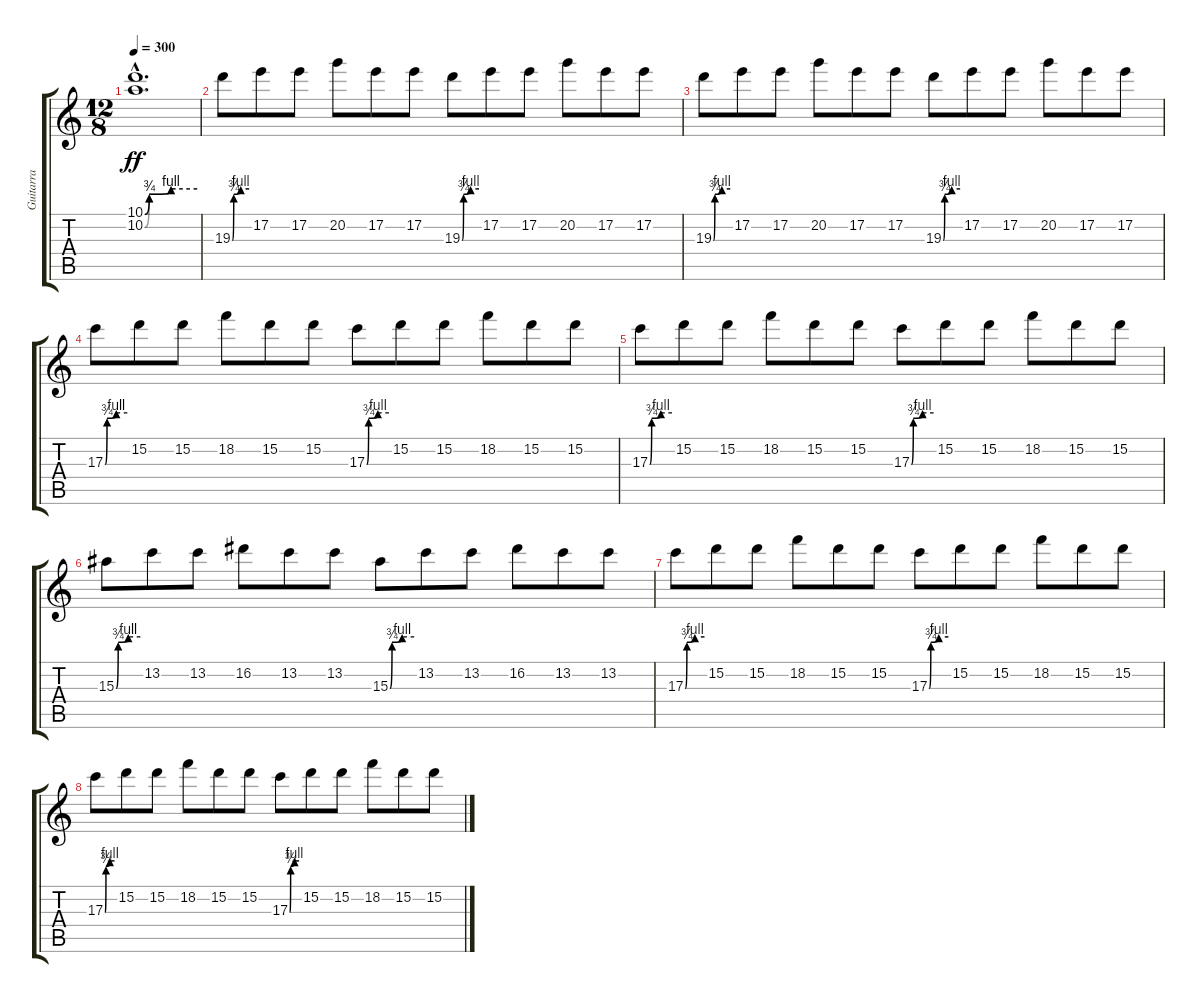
\track ("Guitarra " "Guitarra ") {instrument distortionguitar}
\staff {score tabs}
\tuning (E4 B3 G3 D3 A2 E2) {hide}
\ts (12 8)
\tempo 300
\clef g2
\ks c
(10.1{be (custom 0 0 5 3 30 4 60 4) hac} 10.2{be (custom 0 0 5 3 30 4 60 4) hac}).1{d dy ff} |
19.3{be (custom 0 0 5 3 30 4 60 4)}.8 17.2.8 17.2.8 20.2.8 17.2.8 17.2.8 19.3{be (custom 0 0 5 3 30 4 60 4)}.8 17.2.8 17.2.8 20.2.8 17.2.8 17.2.8 |
19.3{be (custom 0 0 5 3 30 4 60 4)}.8 17.2.8 17.2.8 20.2.8 17.2.8 17.2.8 19.3{be (custom 0 0 5 3 30 4 60 4)}.8 17.2.8 17.2.8 20.2.8 17.2.8 17.2.8 |
17.3{be (custom 0 0 5 3 30 4 60 4)}.8 15.2.8 15.2.8 18.2.8 15.2.8 15.2.8 17.3{be (custom 0 0 5 3 30 4 60 4)}.8 15.2.8 15.2.8 18.2.8 15.2.8 15.2.8 |
17.3{be (custom 0 0 5 3 30 4 60 4)}.8 15.2.8 15.2.8 18.2.8 15.2.8 15.2.8 17.3{be (custom 0 0 5 3 30 4 60 4)}.8 15.2.8 15.2.8 18.2.8 15.2.8 15.2.8 |
15.3{be (custom 0 0 5 3 30 4 60 4)}.8 13.2.8 13.2.8 16.2.8 13.2.8 13.2.8 15.3{be (custom 0 0 5 3 30 4 60 4)}.8 13.2.8 13.2.8 16.2.8 13.2.8 13.2.8 |
17.3{be (custom 0 0 5 3 30 4 60 4)}.8 15.2.8 15.2.8 18.2.8 15.2.8 15.2.8 17.3{be (custom 0 0 5 3 30 4 60 4)}.8 15.2.8 15.2.8 18.2.8 15.2.8 15.2.8 |
17.3{be (custom 0 0 5 3 30 4 60 4)}.8 15.2.8 15.2.8 18.2.8 15.2.8 15.2.8 17.3{be (custom 0 0 5 3 30 4 60 4)}.8 15.2.8 15.2.8 18.2.8 15.2.8 15.2.8
